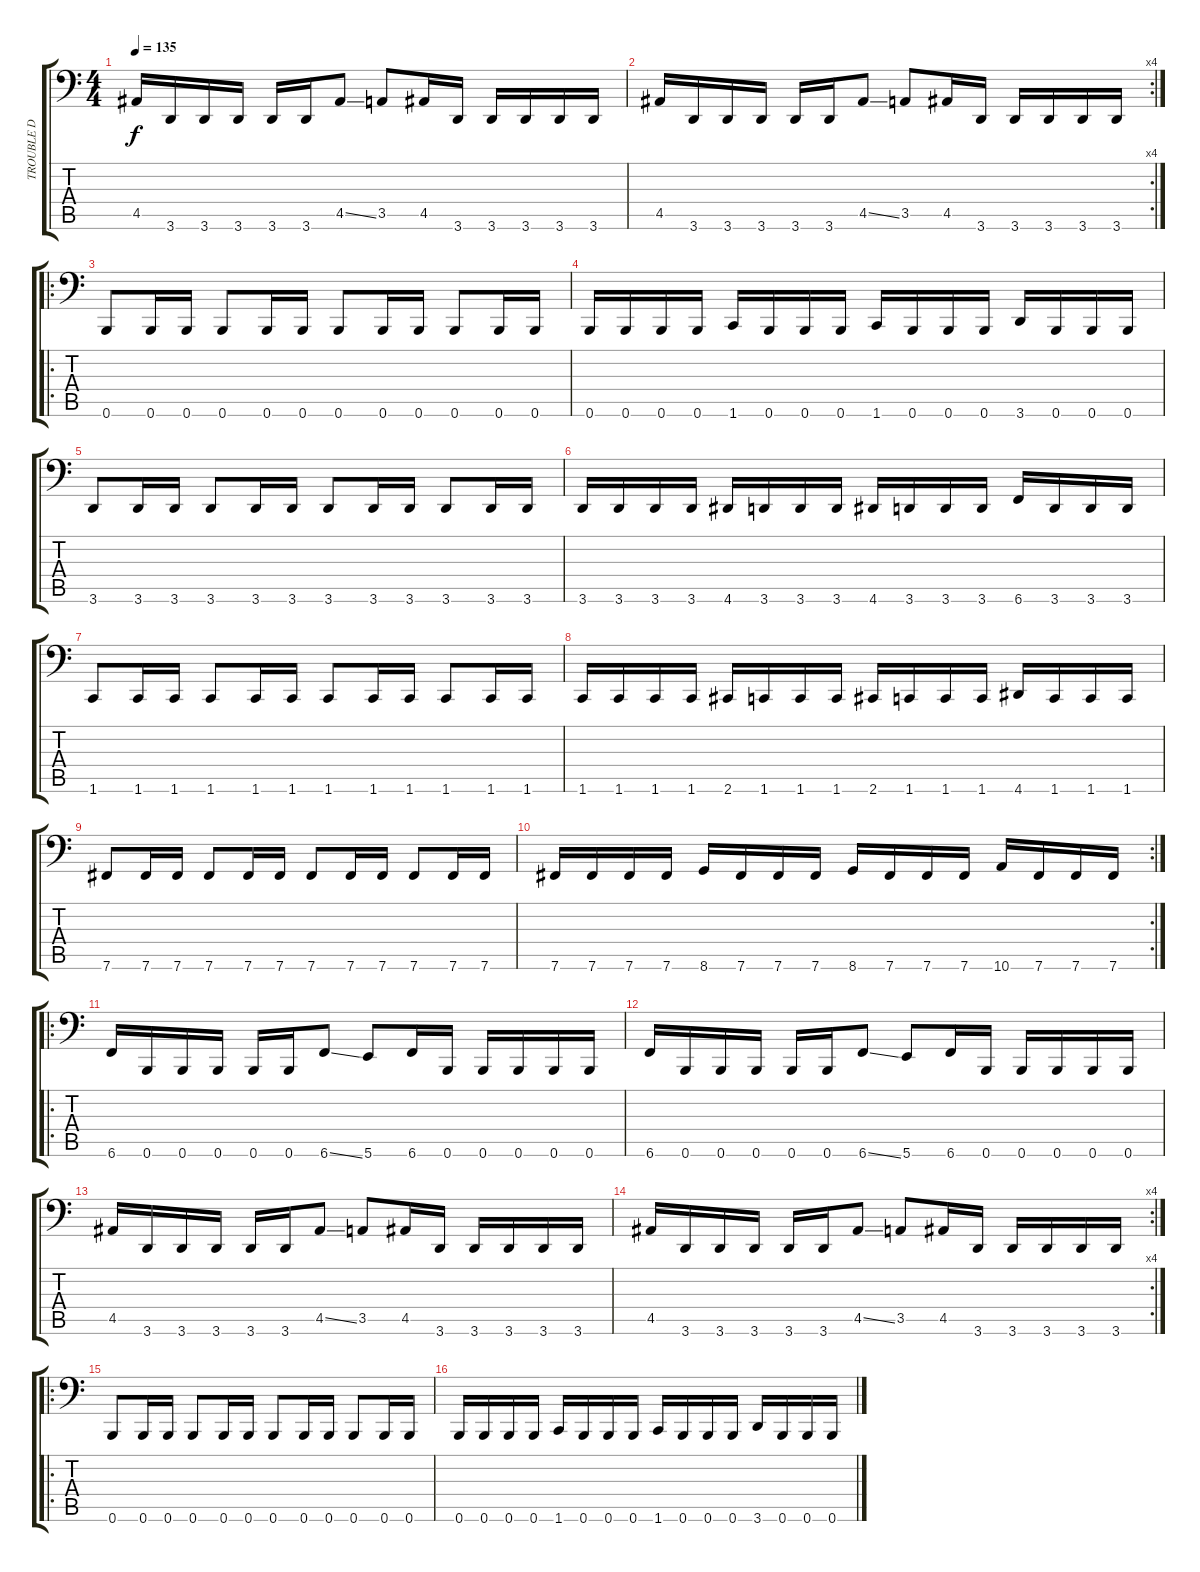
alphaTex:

\track ("TROUBLE D" "TROUBLE D") {instrument electricbasspick}
\staff {score tabs}
\tuning (Db3 Ab2 E2 B1 Gb1 B0) {hide}
\ts (4 4)
\tempo 135
\clef f4
\ks c
4.5.16{dy f} 3.6.16 3.6.16 3.6.16 3.6.16 3.6.16 4.5{ss}.8 3.5.8 4.5.16 3.6.16 3.6.16 3.6.16 3.6.16 3.6.16 |
\rc 4
4.5.16 3.6.16 3.6.16 3.6.16 3.6.16 3.6.16 4.5{ss}.8 3.5.8 4.5.16 3.6.16 3.6.16 3.6.16 3.6.16 3.6.16 |
\ro
0.6.8 0.6.16 0.6.16 0.6.8 0.6.16 0.6.16 0.6.8 0.6.16 0.6.16 0.6.8 0.6.16 0.6.16 |
0.6.16 0.6.16 0.6.16 0.6.16 1.6.16 0.6.16 0.6.16 0.6.16 1.6.16 0.6.16 0.6.16 0.6.16 3.6.16 0.6.16 0.6.16 0.6.16 |
3.6.8 3.6.16 3.6.16 3.6.8 3.6.16 3.6.16 3.6.8 3.6.16 3.6.16 3.6.8 3.6.16 3.6.16 |
3.6.16 3.6.16 3.6.16 3.6.16 4.6.16 3.6.16 3.6.16 3.6.16 4.6.16 3.6.16 3.6.16 3.6.16 6.6.16 3.6.16 3.6.16 3.6.16 |
1.6.8 1.6.16 1.6.16 1.6.8 1.6.16 1.6.16 1.6.8 1.6.16 1.6.16 1.6.8 1.6.16 1.6.16 |
1.6.16 1.6.16 1.6.16 1.6.16 2.6.16 1.6.16 1.6.16 1.6.16 2.6.16 1.6.16 1.6.16 1.6.16 4.6.16 1.6.16 1.6.16 1.6.16 |
7.6.8 7.6.16 7.6.16 7.6.8 7.6.16 7.6.16 7.6.8 7.6.16 7.6.16 7.6.8 7.6.16 7.6.16 |
\rc 2
7.6.16 7.6.16 7.6.16 7.6.16 8.6.16 7.6.16 7.6.16 7.6.16 8.6.16 7.6.16 7.6.16 7.6.16 10.6.16 7.6.16 7.6.16 7.6.16 |
\ro
6.6.16 0.6.16 0.6.16 0.6.16 0.6.16 0.6.16 6.6{ss}.8 5.6.8 6.6.16 0.6.16 0.6.16 0.6.16 0.6.16 0.6.16 |
6.6.16 0.6.16 0.6.16 0.6.16 0.6.16 0.6.16 6.6{ss}.8 5.6.8 6.6.16 0.6.16 0.6.16 0.6.16 0.6.16 0.6.16 |
4.5.16 3.6.16 3.6.16 3.6.16 3.6.16 3.6.16 4.5{ss}.8 3.5.8 4.5.16 3.6.16 3.6.16 3.6.16 3.6.16 3.6.16 |
\rc 4
4.5.16 3.6.16 3.6.16 3.6.16 3.6.16 3.6.16 4.5{ss}.8 3.5.8 4.5.16 3.6.16 3.6.16 3.6.16 3.6.16 3.6.16 |
\ro
0.6.8 0.6.16 0.6.16 0.6.8 0.6.16 0.6.16 0.6.8 0.6.16 0.6.16 0.6.8 0.6.16 0.6.16 |
0.6.16 0.6.16 0.6.16 0.6.16 1.6.16 0.6.16 0.6.16 0.6.16 1.6.16 0.6.16 0.6.16 0.6.16 3.6.16 0.6.16 0.6.16 0.6.16
